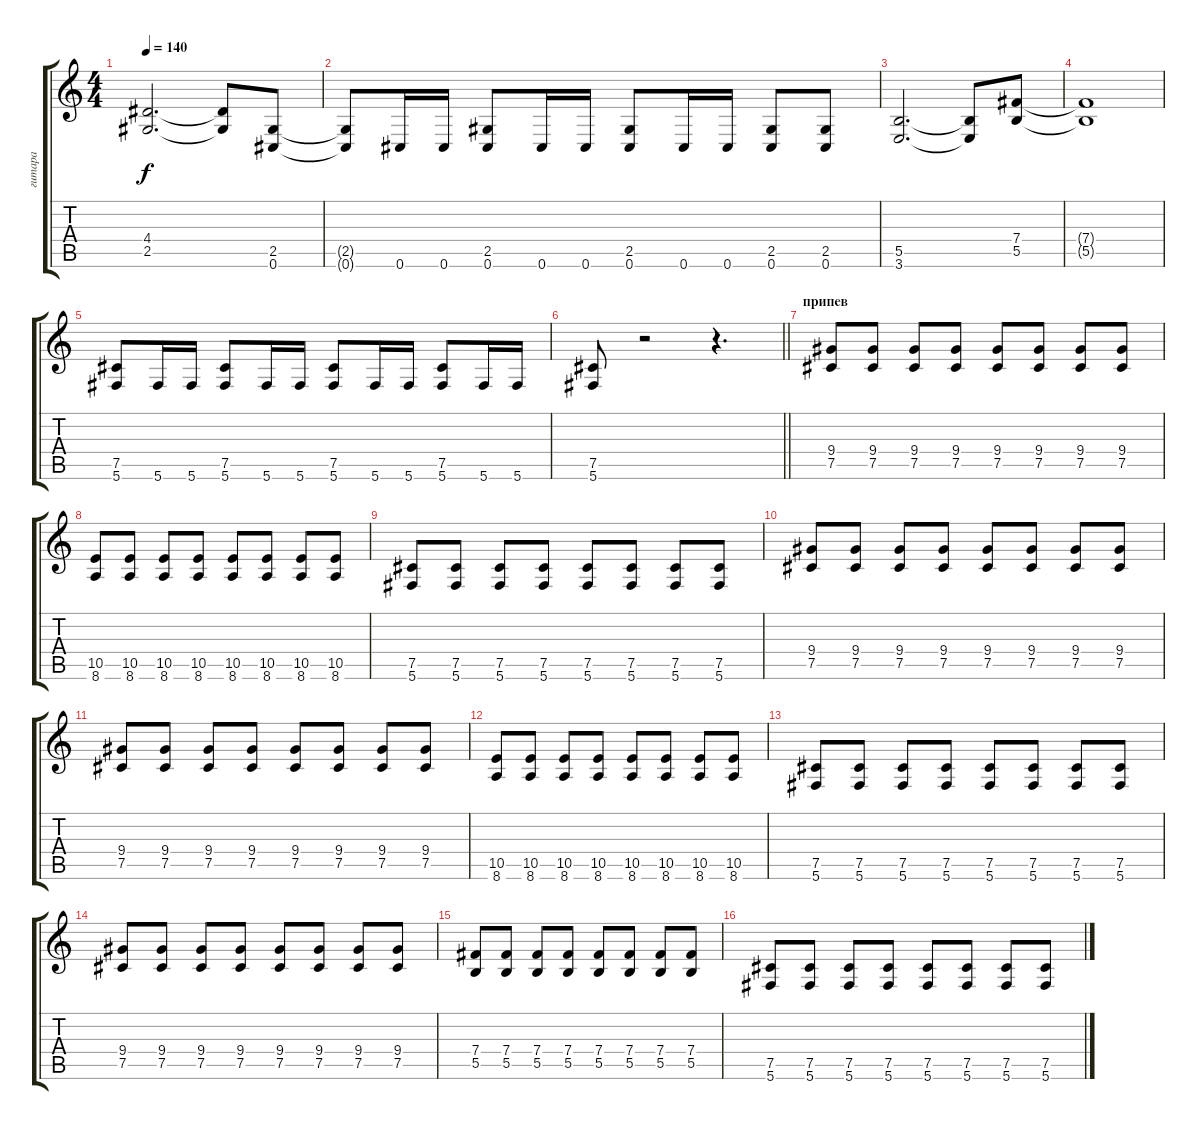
\track ("гитара" "гитара") {instrument overdrivenguitar}
\staff {score tabs}
\tuning (Db4 Ab3 E3 B2 Gb2 Db2) {hide}
\ts (4 4)
\tempo 140
\clef g2
\ks c
(4.4 2.5).2{d dy f} (4.4{t} 2.5{t}).8 (2.5 0.6).8 |
(2.5{t} 0.6{t}).8 0.6.16 0.6.16 (2.5 0.6).8 0.6.16 0.6.16 (2.5 0.6).8 0.6.16 0.6.16 (2.5 0.6).8 (2.5 0.6).8 |
(5.5 3.6).2{d} (5.5{t} 3.6{t}).8 (7.4 5.5).8 |
(7.4{t} 5.5{t}).1 |
(7.5 5.6).8 5.6.16 5.6.16 (7.5 5.6).8 5.6.16 5.6.16 (7.5 5.6).8 5.6.16 5.6.16 (7.5 5.6).8 5.6.16 5.6.16 |
\barLineRight lightlight
(7.5 5.6).8 r.2 r.4{d} |
\section ("" "припев")
(9.4 7.5).8 (9.4 7.5).8 (9.4 7.5).8 (9.4 7.5).8 (9.4 7.5).8 (9.4 7.5).8 (9.4 7.5).8 (9.4 7.5).8 |
(10.5 8.6).8 (10.5 8.6).8 (10.5 8.6).8 (10.5 8.6).8 (10.5 8.6).8 (10.5 8.6).8 (10.5 8.6).8 (10.5 8.6).8 |
(7.5 5.6).8 (7.5 5.6).8 (7.5 5.6).8 (7.5 5.6).8 (7.5 5.6).8 (7.5 5.6).8 (7.5 5.6).8 (7.5 5.6).8 |
(9.4 7.5).8 (9.4 7.5).8 (9.4 7.5).8 (9.4 7.5).8 (9.4 7.5).8 (9.4 7.5).8 (9.4 7.5).8 (9.4 7.5).8 |
(9.4 7.5).8 (9.4 7.5).8 (9.4 7.5).8 (9.4 7.5).8 (9.4 7.5).8 (9.4 7.5).8 (9.4 7.5).8 (9.4 7.5).8 |
(10.5 8.6).8 (10.5 8.6).8 (10.5 8.6).8 (10.5 8.6).8 (10.5 8.6).8 (10.5 8.6).8 (10.5 8.6).8 (10.5 8.6).8 |
(7.5 5.6).8 (7.5 5.6).8 (7.5 5.6).8 (7.5 5.6).8 (7.5 5.6).8 (7.5 5.6).8 (7.5 5.6).8 (7.5 5.6).8 |
(9.4 7.5).8 (9.4 7.5).8 (9.4 7.5).8 (9.4 7.5).8 (9.4 7.5).8 (9.4 7.5).8 (9.4 7.5).8 (9.4 7.5).8 |
(7.4 5.5).8 (7.4 5.5).8 (7.4 5.5).8 (7.4 5.5).8 (7.4 5.5).8 (7.4 5.5).8 (7.4 5.5).8 (7.4 5.5).8 |
(7.5 5.6).8 (7.5 5.6).8 (7.5 5.6).8 (7.5 5.6).8 (7.5 5.6).8 (7.5 5.6).8 (7.5 5.6).8 (7.5 5.6).8
